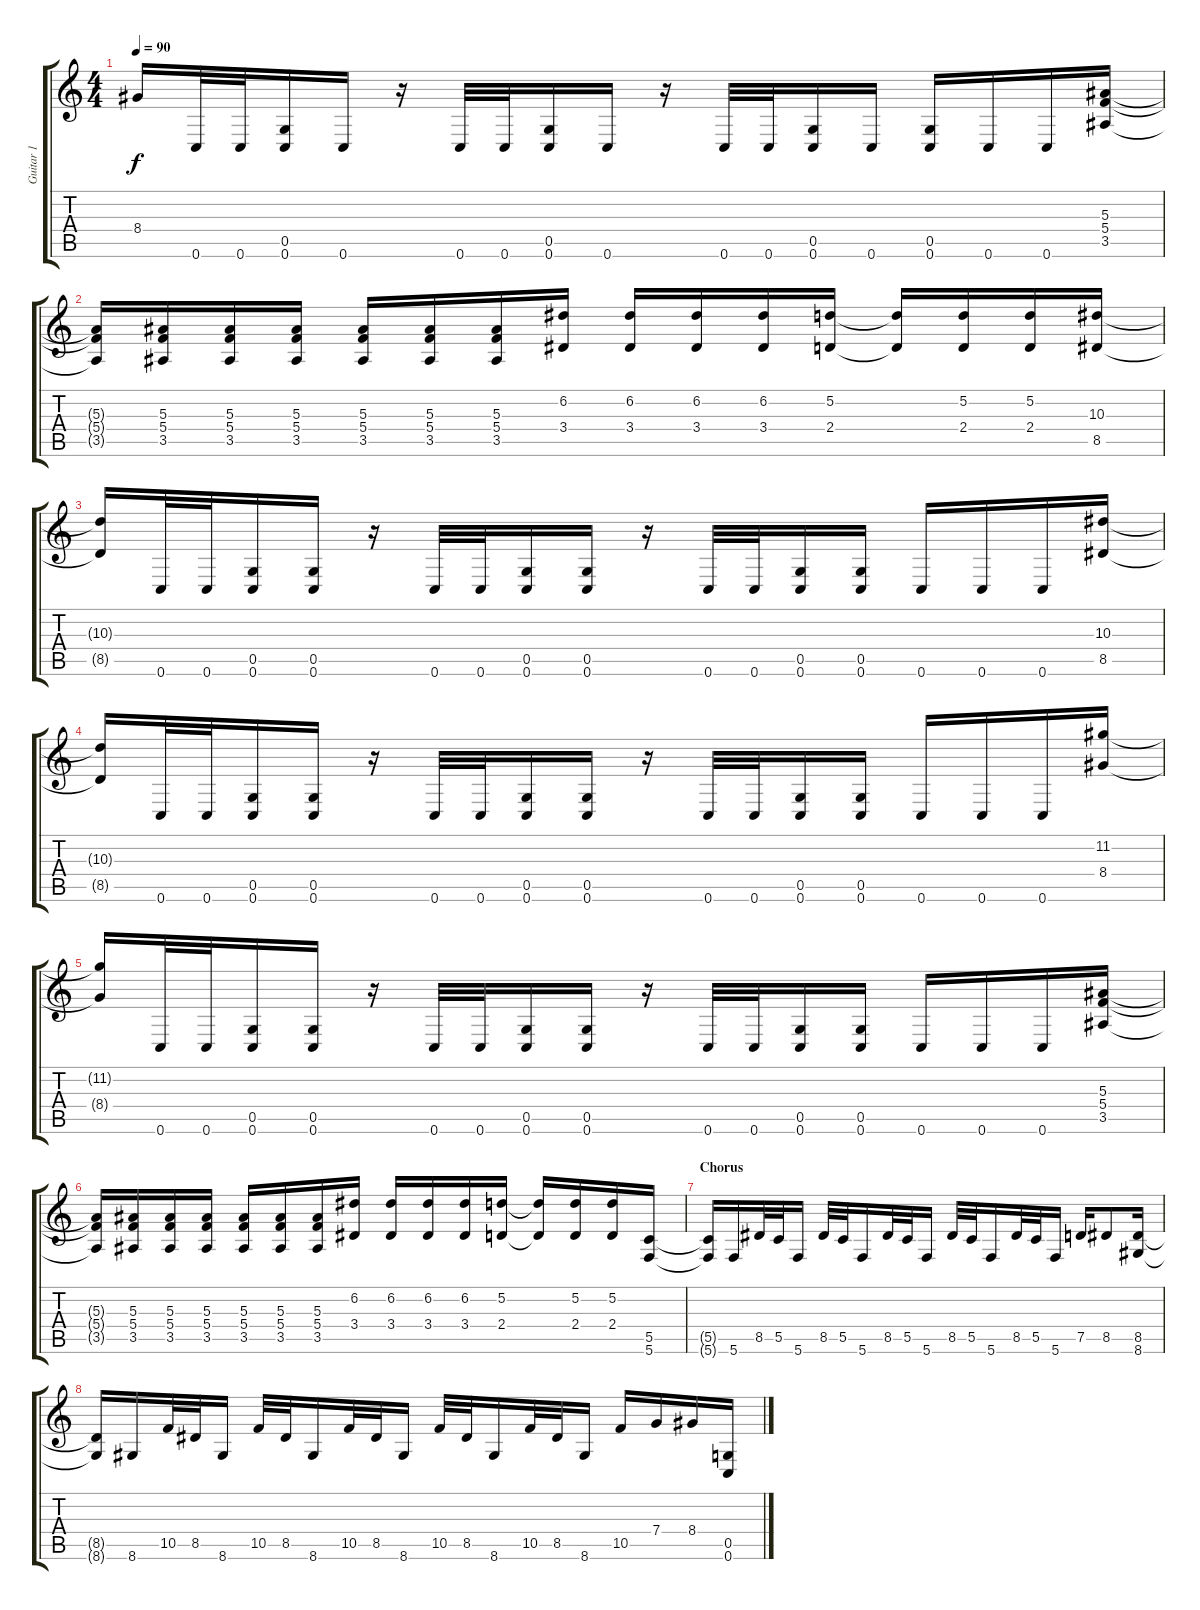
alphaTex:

\track ("Guitar 1" "Guitar 1") {instrument distortionguitar}
\staff {score tabs}
\tuning (D4 A3 F3 C3 G2 C2) {hide}
\ts (4 4)
\tempo 90
\clef g2
\ks c
8.4{t}.16{dy f} 0.6.32 0.6.32 (0.5 0.6).16 0.6.16 r.16 0.6.32 0.6.32 (0.5 0.6).16 0.6.16 r.16 0.6.32 0.6.32 (0.5 0.6).16 0.6.16 (0.5 0.6).16 0.6.16 0.6.16 (5.3 5.4 3.5).16 |
(5.3{t} 5.4{t} 3.5{t}).16 (5.3 5.4 3.5).16 (5.3 5.4 3.5).16 (5.3 5.4 3.5).16 (5.3 5.4 3.5).16 (5.3 5.4 3.5).16 (5.3 5.4 3.5).16 (6.2 3.4).16 (6.2 3.4).16 (6.2 3.4).16 (6.2 3.4).16 (5.2 2.4).16 (5.2{t} 2.4{t}).16 (5.2 2.4).16 (5.2 2.4).16 (10.3 8.5).16 |
(10.3{t} 8.5{t}).16 0.6.32 0.6.32 (0.5 0.6).16 (0.5 0.6).16 r.16 0.6.32 0.6.32 (0.5 0.6).16 (0.5 0.6).16 r.16 0.6.32 0.6.32 (0.5 0.6).16 (0.5 0.6).16 0.6.16 0.6.16 0.6.16 (10.3 8.5).16 |
(10.3{t} 8.5{t}).16 0.6.32 0.6.32 (0.5 0.6).16 (0.5 0.6).16 r.16 0.6.32 0.6.32 (0.5 0.6).16 (0.5 0.6).16 r.16 0.6.32 0.6.32 (0.5 0.6).16 (0.5 0.6).16 0.6.16 0.6.16 0.6.16 (11.2 8.4).16 |
(11.2{t} 8.4{t}).16 0.6.32 0.6.32 (0.5 0.6).16 (0.5 0.6).16 r.16 0.6.32 0.6.32 (0.5 0.6).16 (0.5 0.6).16 r.16 0.6.32 0.6.32 (0.5 0.6).16 (0.5 0.6).16 0.6.16 0.6.16 0.6.16 (5.3 5.4 3.5).16 |
(5.3{t} 5.4{t} 3.5{t}).16 (5.3 5.4 3.5).16 (5.3 5.4 3.5).16 (5.3 5.4 3.5).16 (5.3 5.4 3.5).16 (5.3 5.4 3.5).16 (5.3 5.4 3.5).16 (6.2 3.4).16 (6.2 3.4).16 (6.2 3.4).16 (6.2 3.4).16 (5.2 2.4).16 (5.2{t} 2.4{t}).16 (5.2 2.4).16 (5.2 2.4).16 (5.5 5.6).16 |
\section ("" "Chorus")
(5.5{t} 5.6{t}).16 5.6.16 8.5.32 5.5.32 5.6.16 8.5.32 5.5.32 5.6.16 8.5.32 5.5.32 5.6.16 8.5.32 5.5.32 5.6.16 8.5.32 5.5.32 5.6.16 7.5.16 8.5.8 (8.5 8.6).16 |
(8.5{t} 8.6{t}).16 8.6.16 10.5.32 8.5.32 8.6.16 10.5.32 8.5.32 8.6.16 10.5.32 8.5.32 8.6.16 10.5.32 8.5.32 8.6.16 10.5.32 8.5.32 8.6.16 10.5.16 7.4.16 8.4.16 (0.5 0.6).16
